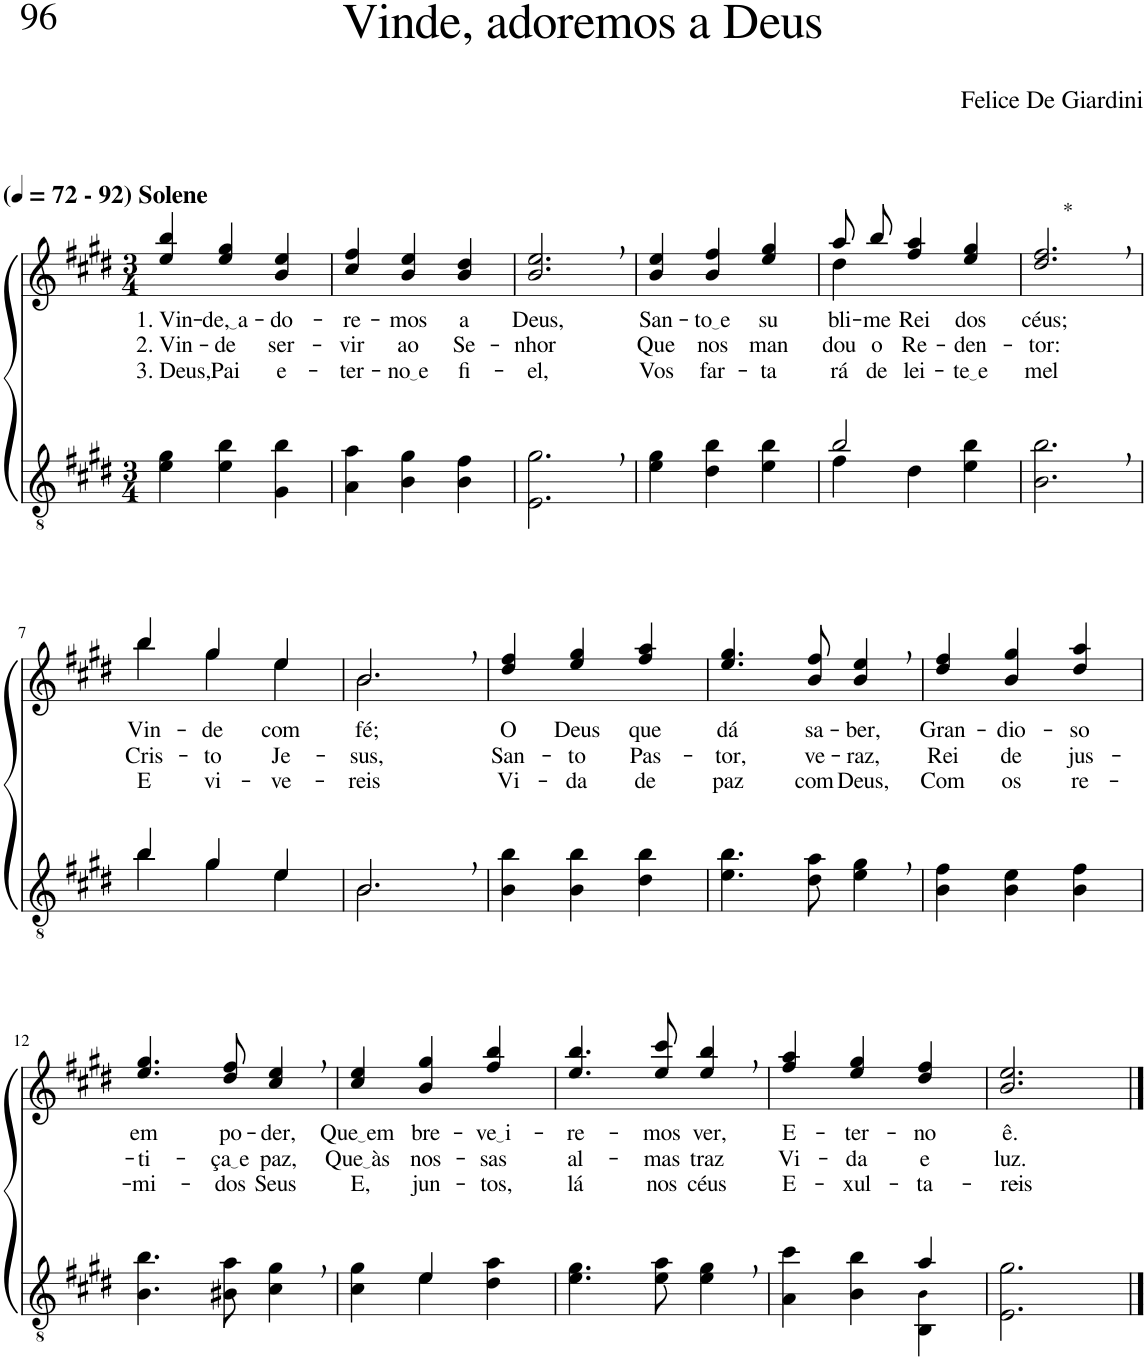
**kern	**kern	**text	**text	**text
*part2	*part1	*part1	*part1	*part1
*staff2	*staff1	*staff1	*staff1	*staff1
*I"Parte III e IV	*I"Parte I e II	*	*	*
*clefGv2	*clefG2	*	*	*
*Trd5c9	*Trd5c9	*	*	*
*k[f#c#g#d#]	*k[f#c#g#d#]	*	*	*
*M3/4	*M3/4	*	*	*
*MM72	*MM72	*	*	*
=1	=1	=1	=1	=1
!	!LO:TX:a:B:t=(	!	!	!
!	!LO:TX:a:B:t=- 92) Solene	!	!	!
!	!	!LO:LY:b	!LO:LY:b	!LO:LY:b
4e\ 4g#\	4ee/ 4bb/	1. Vin-	2. Vin-	3. Deus,
!	!	!LO:LY:b	!LO:LY:b	!LO:LY:b
4e\ 4b\	4ee/ 4gg#/	de, a	-de	Pai
!	!	!LO:LY:b	!LO:LY:b	!LO:LY:b
4G#\ 4b\	4b/ 4ee/	-do-	ser-	e-
=2	=2	=2	=2	=2
!	!	!LO:LY:b	!LO:LY:b	!LO:LY:b
4A\ 4a\	4cc#/ 4ff#/	-re-	-vir	-ter-
!	!	!LO:LY:b	!LO:LY:b	!LO:LY:b
4B\ 4g#\	4b/ 4ee/	-mos	ao	no e
!	!	!LO:LY:b	!LO:LY:b	!LO:LY:b
4B\ 4f#\	4b/ 4dd#/	a	Se-	fi-
=3	=3	=3	=3	=3
!	!	!LO:LY:b	!LO:LY:b	!LO:LY:b
2.E\, 2.g#\,	2.b/, 2.ee/,	Deus,	-nhor	-el,
=4	=4	=4	=4	=4
!	!	!LO:LY:b	!LO:LY:b	!LO:LY:b
4e\ 4g#\	4b/ 4ee/	San-	Que	Vos
!	!	!LO:LY:b	!LO:LY:b	!LO:LY:b
4d#\ 4b\	4b/ 4ff#/	to e	nos	far-
!	!	!LO:LY:b	!LO:LY:b	!LO:LY:b
4e\ 4b\	4ee/ 4gg#/	su-	man-	-ta-
=5	=5	=5	=5	=5
*^	*^	*	*	*
!	!	!	!	!LO:LY:b	!LO:LY:b	!LO:LY:b
2b/	4f#\	8aa/L	4dd#\	-bli-	-dou	-rá
!	!	!	!	!LO:LY:b	!LO:LY:b	!LO:LY:b
.	.	8bb/J	.	-me	o	de
!	!	!	!	!LO:LY:b	!LO:LY:b	!LO:LY:b
.	4d#\	4ff#/ 4aa/	2ryy	Rei	Re-	lei-
!	!	!	!	!LO:LY:b	!LO:LY:b	!LO:LY:b
4ryy	4e\ 4b\	4ee/ 4gg#/	.	dos	-den-	te e
*	*	*v	*v	*	*	*
=6	=6	=6	=6	=6	=6
!	!	!LO:TX:a:t=*	!	!	!
!	!	!	!LO:LY:b	!LO:LY:b	!LO:LY:b
*v	*v	*	*	*	*
2.B\, 2.b\,	2.dd#/, 2.ff#/,	céus;	-tor:	mel
!!LO:LB:g=z
=7	=7	=7	=7	=7
*^	*^	*	*	*
!	!	!	!	!LO:LY:b	!LO:LY:b	!LO:LY:b
4b/	4b\	4bb/	4bb\	Vin-	Cris-	E
!	!	!	!	!LO:LY:b	!LO:LY:b	!LO:LY:b
4g#/	4g#\	4gg#/	4gg#\	-de	-to	vi-
!	!	!	!	!LO:LY:b	!LO:LY:b	!LO:LY:b
4e/	4e\	4ee/	4ee\	com	Je-	-ve-
=8	=8	=8	=8	=8	=8	=8
!	!	!	!	!LO:LY:b	!LO:LY:b	!LO:LY:b
2.B,/	2.B\	2.b,/	2.b\	fé;	-sus,	-reis
=9	=9	=9	=9	=9	=9	=9
!	!	!	!	!LO:LY:b	!LO:LY:b	!LO:LY:b
*v	*v	*	*	*	*	*
*	*v	*v	*	*	*
4B\ 4b\	4dd#/ 4ff#/	O	San-	Vi-
!	!	!LO:LY:b	!LO:LY:b	!LO:LY:b
4B\ 4b\	4ee/ 4gg#/	Deus	-to	-da
!	!	!LO:LY:b	!LO:LY:b	!LO:LY:b
4d#\ 4b\	4ff#/ 4aa/	que	Pas-	de
=10	=10	=10	=10	=10
!	!	!LO:LY:b	!LO:LY:b	!LO:LY:b
4.e\ 4.b\	4.ee/ 4.gg#/	dá	-tor,	paz
!	!	!LO:LY:b	!LO:LY:b	!LO:LY:b
8d#\ 8a\	8b/ 8ff#/	sa-	ve-	com
!	!	!LO:LY:b	!LO:LY:b	!LO:LY:b
4e\, 4g#\,	4b/, 4ee/,	-ber,	-raz,	Deus,
=11	=11	=11	=11	=11
!	!	!LO:LY:b	!LO:LY:b	!LO:LY:b
4B\ 4f#\	4dd#/ 4ff#/	Gran-	Rei	Com
!	!	!LO:LY:b	!LO:LY:b	!LO:LY:b
4B\ 4e\	4b/ 4gg#/	-dio-	de	os
!	!	!LO:LY:b	!LO:LY:b	!LO:LY:b
4B\ 4f#\	4dd#/ 4aa/	-so	jus-	re-
!!LO:LB:g=z
=12	=12	=12	=12	=12
!	!	!LO:LY:b	!LO:LY:b	!LO:LY:b
4.B\ 4.b\	4.ee/ 4.gg#/	em	-ti-	-mi-
!	!	!LO:LY:b	!LO:LY:b	!LO:LY:b
8B#X\ 8a\	8dd#/ 8ff#/	po-	ça e	-dos
!	!	!LO:LY:b	!LO:LY:b	!LO:LY:b
4c#\, 4g#\,	4cc#/, 4ee/,	-der,	paz,	Seus
=13	=13	=13	=13	=13
*^	*	*	*	*
!	!	!	!LO:LY:b	!LO:LY:b	!LO:LY:b
4c#\ 4g#\	4ryy	4cc#/ 4ee/	Que em	Que às	E,
!	!	!	!LO:LY:b	!LO:LY:b	!LO:LY:b
4e\	4e/	4b/ 4gg#/	bre-	nos-	jun-
!	!	!	!LO:LY:b	!LO:LY:b	!LO:LY:b
4d#\ 4a\	4ryy	4ff#/ 4bb/	ve i	-sas	-tos,
=14	=14	=14	=14	=14	=14
!	!	!	!LO:LY:b	!LO:LY:b	!LO:LY:b
*v	*v	*	*	*	*
4.e\ 4.g#\	4.ee/ 4.bb/	-re-	al-	lá
!	!	!LO:LY:b	!LO:LY:b	!LO:LY:b
8e\ 8a\	8ee/ 8ccc#/	-mos	-mas	nos
!	!	!LO:LY:b	!LO:LY:b	!LO:LY:b
4e\, 4g#\,	4ee/, 4bb/,	ver,	traz	céus
=15	=15	=15	=15	=15
*^	*	*	*	*
!	!	!	!LO:LY:b	!LO:LY:b	!LO:LY:b
4A\ 4cc#\	2ryy	4ff#/ 4aa/	E-	Vi-	E-
!	!	!	!LO:LY:b	!LO:LY:b	!LO:LY:b
4B\ 4b\	.	4ee/ 4gg#/	-ter-	-da	-xul-
!	!	!	!LO:LY:b	!LO:LY:b	!LO:LY:b
4a/	4BB\ 4B!\	4dd#/ 4ff#/	-no	e	-ta-
=16	=16	=16	=16	=16	=16
!	!	!	!LO:LY:b	!LO:LY:b	!LO:LY:b
*v	*v	*	*	*	*
2.E\ 2.g#\	2.b/ 2.ee/	ê.	luz.	-reis-
==	==	==	==	==
*-	*-	*-	*-	*-
